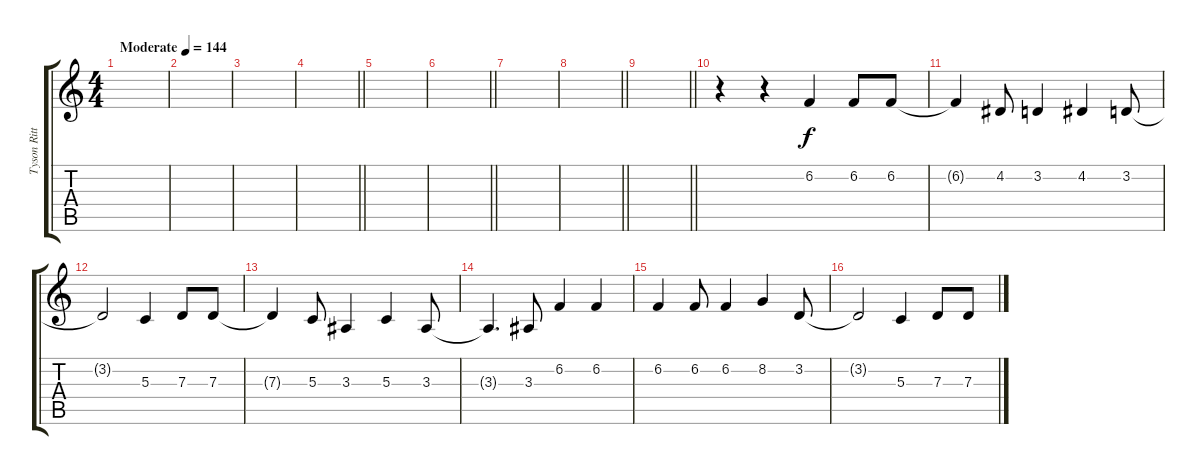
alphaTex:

\track ("Tyson Ritter Vocal" "Tyson Ritt") {instrument lead5charang}
\staff {score tabs}
\tuning (E4 B3 G3 D3 A2 E2) {hide}
\ts (4 4)
\tempo (144 "Moderate")
\clef g2
\ks c
|
|
|
\barLineRight lightlight
|
|
\barLineRight lightlight
|
|
\barLineRight lightlight
|
\barLineRight lightlight
|
r.4 r.4 6.2.4 6.2.8 6.2.8 |
6.2{t}.4 4.2.8 3.2.4 4.2.4 3.2.8 |
3.2{t}.2 5.3.4 7.3.8 7.3.8 |
7.3{t}.4 5.3.8 3.3.4 5.3.4 3.3.8 |
3.3{t}.4{d} 3.3.8 6.2.4 6.2.4 |
6.2.4 6.2.8 6.2.4 8.2.4 3.2.8 |
3.2{t}.2 5.3.4 7.3.8 7.3.8
